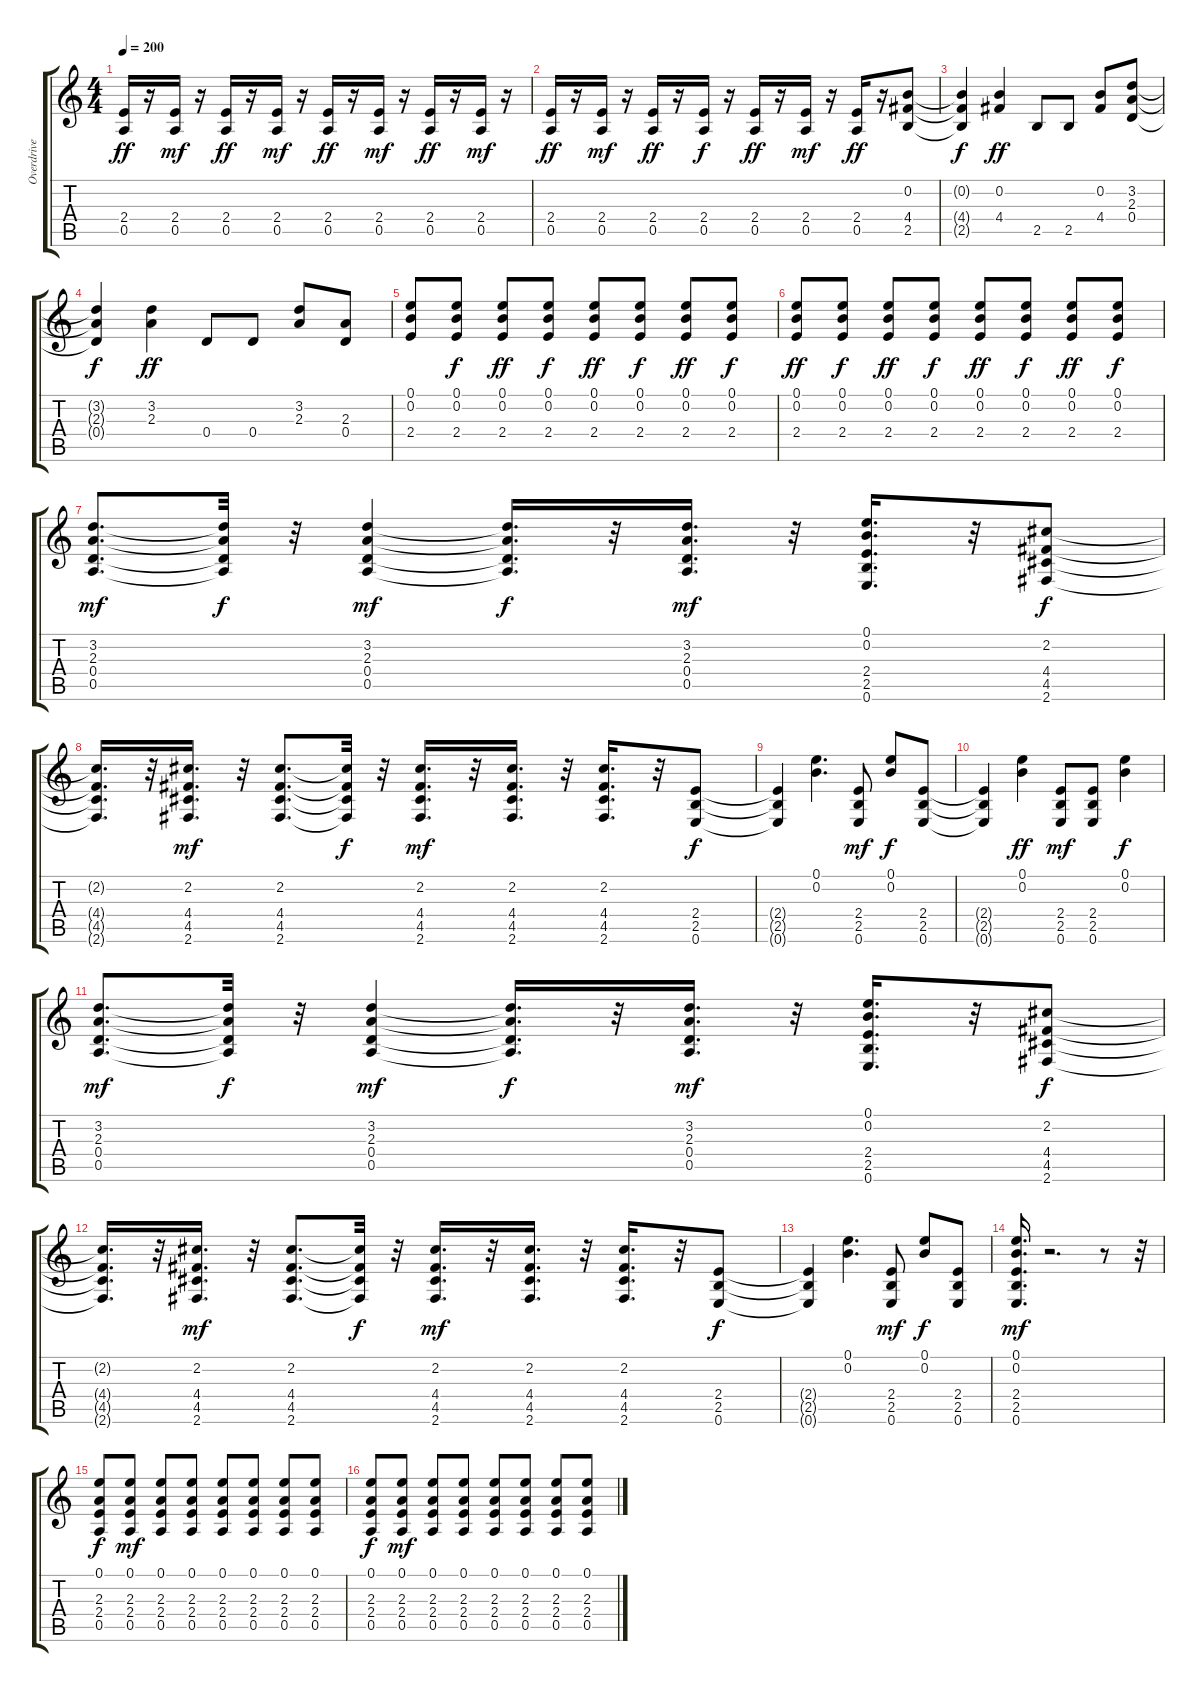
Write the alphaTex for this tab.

\track ("Overdrive Effect2(Ka)" "Overdrive ") {instrument overdrivenguitar}
\staff {score tabs}
\tuning (E4 B3 G3 D3 A2 E2) {hide}
\ts (4 4)
\tempo 200
\clef g2
\ks c
(2.4 0.5).16{dy ff} r.16 (2.4 0.5).16{dy mf} r.16 (2.4 0.5).16{dy ff} r.16 (2.4 0.5).16{dy mf} r.16 (2.4 0.5).16{dy ff} r.16 (2.4 0.5).16{dy mf} r.16 (2.4 0.5).16{dy ff} r.16 (2.4 0.5).16{dy mf} r.16 |
(2.4 0.5).16{dy ff} r.16 (2.4 0.5).16{dy mf} r.16 (2.4 0.5).16{dy ff} r.16 (2.4 0.5).16{dy f} r.16 (2.4 0.5).16{dy ff} r.16 (2.4 0.5).16{dy mf} r.16 (2.4 0.5).16{dy ff} r.16 (0.2 4.4 2.5).8 |
(0.2{t} 4.4{t} 2.5{t}).4{dy f} (0.2 4.4).4{dy ff} 2.5.8 2.5.8 (0.2 4.4).8 (3.2 2.3 0.4).8 |
(3.2{t} 2.3{t} 0.4{t}).4{dy f} (3.2 2.3).4{dy ff} 0.4.8 0.4.8 (3.2 2.3).8 (2.3 0.4).8 |
(0.1 0.2 2.4).8 (0.1 0.2 2.4).8{dy f} (0.1 0.2 2.4).8{dy ff} (0.1 0.2 2.4).8{dy f} (0.1 0.2 2.4).8{dy ff} (0.1 0.2 2.4).8{dy f} (0.1 0.2 2.4).8{dy ff} (0.1 0.2 2.4).8{dy f} |
(0.1 0.2 2.4).8{dy ff} (0.1 0.2 2.4).8{dy f} (0.1 0.2 2.4).8{dy ff} (0.1 0.2 2.4).8{dy f} (0.1 0.2 2.4).8{dy ff} (0.1 0.2 2.4).8{dy f} (0.1 0.2 2.4).8{dy ff} (0.1 0.2 2.4).8{dy f} |
(3.2 2.3 0.4 0.5).8{d dy mf} (3.2{t} 2.3{t} 0.4{t} 0.5{t}).32{dy f} r.32 (3.2 2.3 0.4 0.5).4{dy mf} (3.2{t} 2.3{t} 0.4{t} 0.5{t}).16{d dy f} r.32 (3.2 2.3 0.4 0.5).16{d dy mf} r.32 (0.1 0.2 2.4 2.5 0.6).16{d} r.32 (2.2 4.4 4.5 2.6).8{dy f} |
(2.2{t} 4.4{t} 4.5{t} 2.6{t}).16{d} r.32 (2.2 4.4 4.5 2.6).16{d dy mf} r.32 (2.2 4.4 4.5 2.6).8{d} (2.2{t} 4.4{t} 4.5{t} 2.6{t}).32{dy f} r.32 (2.2 4.4 4.5 2.6).16{d dy mf} r.32 (2.2 4.4 4.5 2.6).16{d} r.32 (2.2 4.4 4.5 2.6).16{d} r.32 (2.4 2.5 0.6).8{dy f} |
(2.4{t} 2.5{t} 0.6{t}).4 (0.1 0.2).4{d} (2.4 2.5 0.6).8{dy mf} (0.1 0.2).8{dy f} (2.4 2.5 0.6).8 |
(2.4{t} 2.5{t} 0.6{t}).4 (0.1 0.2).4{dy ff} (2.4 2.5 0.6).8{dy mf} (2.4 2.5 0.6).8 (0.1 0.2).4{dy f} |
(3.2 2.3 0.4 0.5).8{d dy mf} (3.2{t} 2.3{t} 0.4{t} 0.5{t}).32{dy f} r.32 (3.2 2.3 0.4 0.5).4{dy mf} (3.2{t} 2.3{t} 0.4{t} 0.5{t}).16{d dy f} r.32 (3.2 2.3 0.4 0.5).16{d dy mf} r.32 (0.1 0.2 2.4 2.5 0.6).16{d} r.32 (2.2 4.4 4.5 2.6).8{dy f} |
(2.2{t} 4.4{t} 4.5{t} 2.6{t}).16{d} r.32 (2.2 4.4 4.5 2.6).16{d dy mf} r.32 (2.2 4.4 4.5 2.6).8{d} (2.2{t} 4.4{t} 4.5{t} 2.6{t}).32{dy f} r.32 (2.2 4.4 4.5 2.6).16{d dy mf} r.32 (2.2 4.4 4.5 2.6).16{d} r.32 (2.2 4.4 4.5 2.6).16{d} r.32 (2.4 2.5 0.6).8{dy f} |
(2.4{t} 2.5{t} 0.6{t}).4 (0.1 0.2).4{d} (2.4 2.5 0.6).8{dy mf} (0.1 0.2).8{dy f} (2.4 2.5 0.6).8 |
(0.1 0.2 2.4 2.5 0.6).16{d dy mf} r.2{d} r.8 r.32 |
(0.1 2.3 2.4 0.5).8{dy f} (0.1 2.3 2.4 0.5).8{dy mf} (0.1 2.3 2.4 0.5).8 (0.1 2.3 2.4 0.5).8 (0.1 2.3 2.4 0.5).8 (0.1 2.3 2.4 0.5).8 (0.1 2.3 2.4 0.5).8 (0.1 2.3 2.4 0.5).8 |
(0.1 2.3 2.4 0.5).8{dy f} (0.1 2.3 2.4 0.5).8{dy mf} (0.1 2.3 2.4 0.5).8 (0.1 2.3 2.4 0.5).8 (0.1 2.3 2.4 0.5).8 (0.1 2.3 2.4 0.5).8 (0.1 2.3 2.4 0.5).8 (0.1 2.3 2.4 0.5).8
